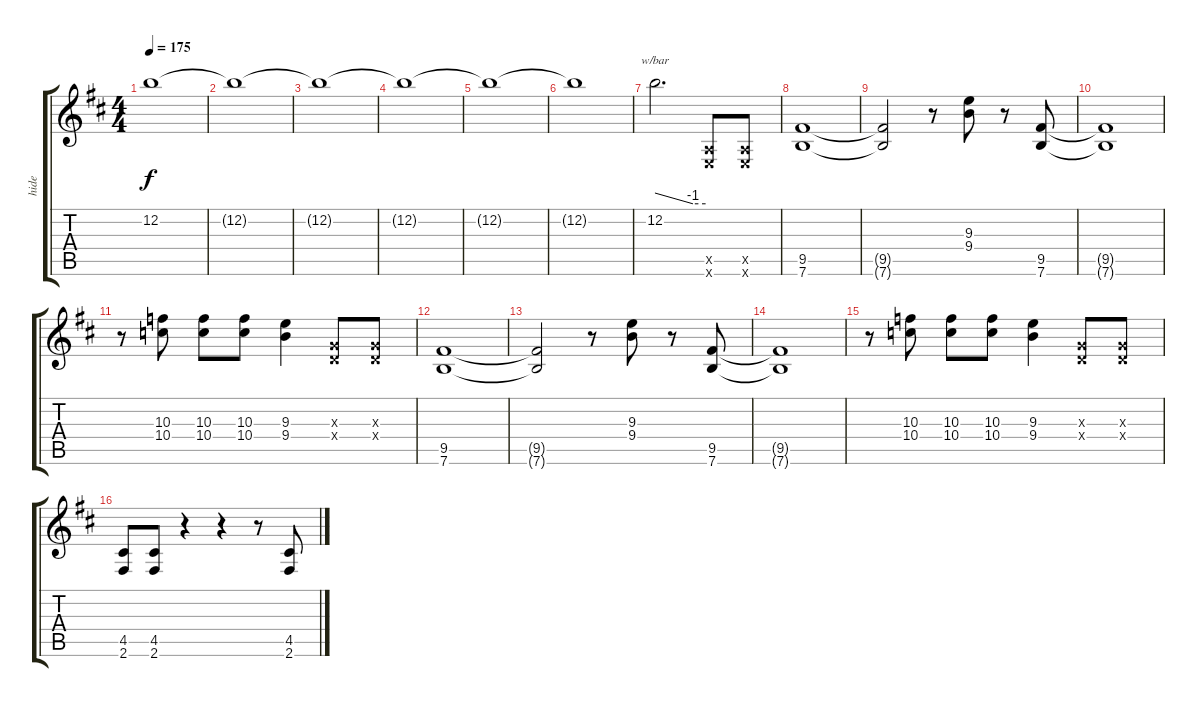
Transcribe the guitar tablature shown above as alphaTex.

\track ("hide" "hide") {instrument overdrivenguitar}
\staff {score tabs}
\tuning (E4 B3 G3 D3 A2 E2) {hide}
\ts (4 4)
\tempo 175
\clef g2
\ks d
12.2{t}.1{dy f volume 10} |
12.2{t}.1{volume 9} |
12.2{t}.1{volume 8} |
12.2{t}.1 |
12.2{t}.1{volume 9} |
12.2{t}.1{volume 10} |
12.2.2{d tbe (custom default 0 0 45 -4 60 -4) volume 11} (0.5{x} 0.6{x}).8 (0.5{x} 0.6{x}).8 |
(9.5 7.6).1 |
(9.5{t} 7.6{t}).2 r.8 (9.3 9.4).8 r.8 (9.5 7.6).8 |
(9.5{t} 7.6{t}).1 |
r.8 (10.3 10.4).8 (10.3 10.4).8 (10.3 10.4).8 (9.3 9.4).4 (0.3{x} 0.4{x}).8 (0.3{x} 0.4{x}).8 |
(9.5 7.6).1 |
(9.5{t} 7.6{t}).2 r.8 (9.3 9.4).8 r.8 (9.5 7.6).8 |
(9.5{t} 7.6{t}).1 |
r.8 (10.3 10.4).8 (10.3 10.4).8 (10.3 10.4).8 (9.3 9.4).4 (0.3{x} 0.4{x}).8 (0.3{x} 0.4{x}).8 |
(4.5 2.6).8 (4.5 2.6).8 r.4 r.4 r.8 (4.5 2.6).8
